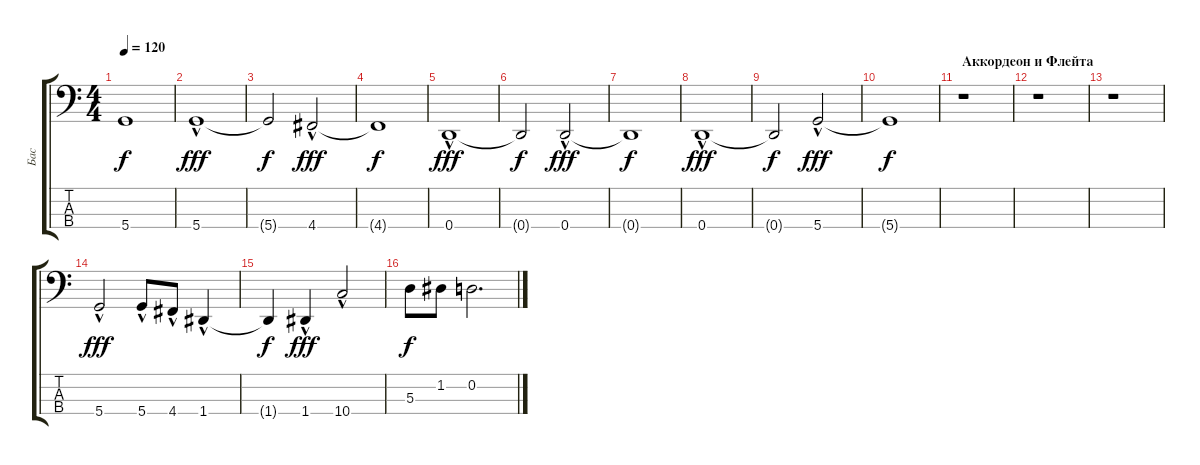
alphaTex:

\track ("Бас" "Бас") {instrument electricbassfinger}
\staff {score tabs}
\tuning (G2 D2 A1 D1) {hide}
\ts (4 4)
\tempo 120
\clef f4
\ks c
5.4{t}.1{dy f} |
5.4{hac}.1{dy fff} |
5.4{t}.2{dy f} 4.4{hac}.2{dy fff} |
4.4{t}.1{dy f} |
0.4{hac}.1{dy fff} |
0.4{t}.2{dy f} 0.4{hac}.2{dy fff} |
0.4{t}.1{dy f} |
0.4{hac}.1{dy fff} |
0.4{t}.2{dy f} 5.4{hac}.2{dy fff} |
5.4{t}.1{dy f} |
\section ("" " Аккордеон и Флейта")
r.1 |
r.1 |
r.1 |
5.4{hac}.2{dy fff} 5.4{hac}.8 4.4{hac}.8 1.4{hac}.4 |
1.4{t}.4{dy f} 1.4{hac}.4{dy fff} 10.4{hac}.2 |
5.3.8{dy f} 1.2.8 0.2.2{d}
